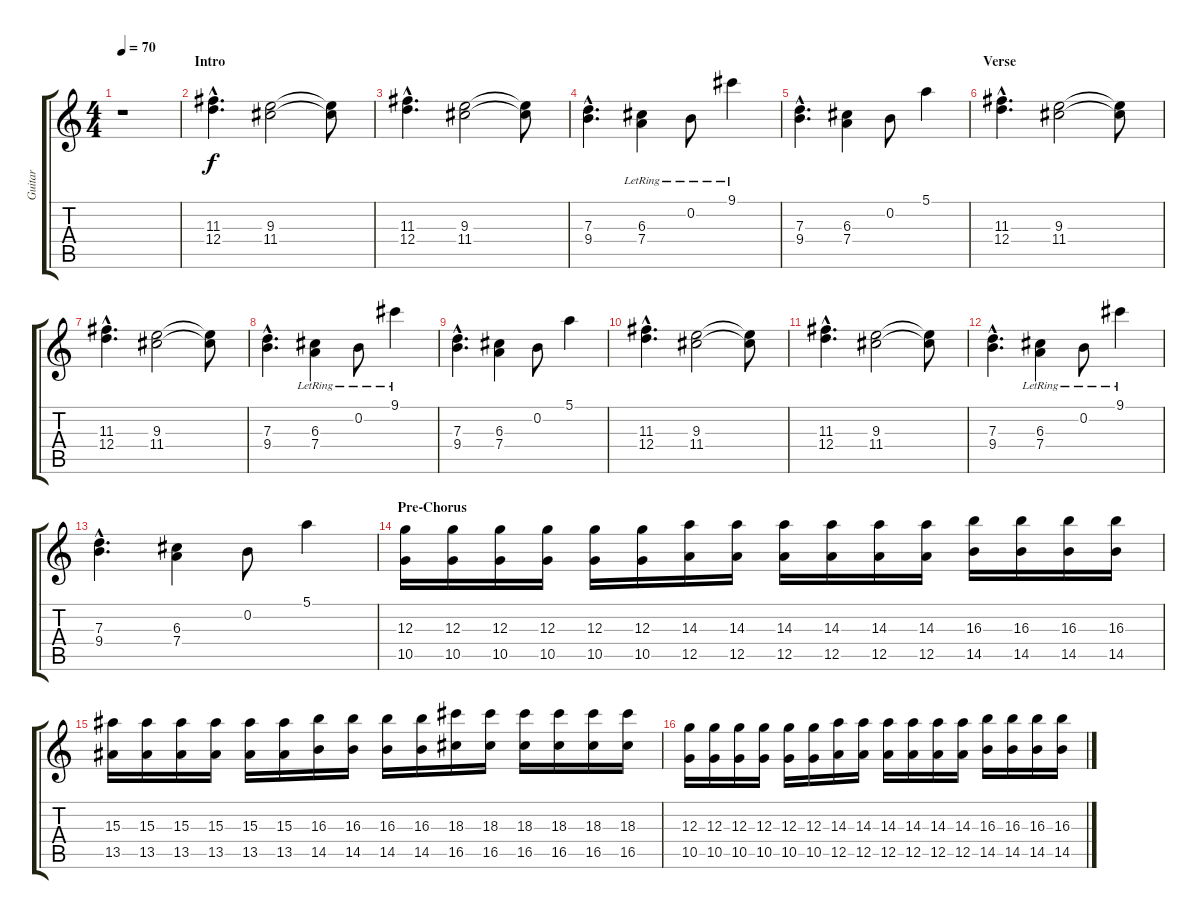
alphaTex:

\track ("Guitar" "Guitar") {instrument electricguitarjazz}
\staff {score tabs}
\tuning (E4 B3 G3 D3 A2 E2) {hide}
\ts (4 4)
\tempo 70
\clef g2
\ks c
r.1{dy f instrument electricguitarjazz} |
\section ("" "Intro")
(11.3{hac} 12.4{hac}).4{d} (9.3 11.4).2 (9.3{t} 11.4{t}).8 |
(11.3{hac} 12.4{hac}).4{d} (9.3 11.4).2 (9.3{t} 11.4{t}).8 |
(7.3{hac} 9.4{hac}).4{d} (6.3{lr} 7.4{lr}).4 0.2{lr}.8 9.1{lr}.4 |
(7.3{hac} 9.4{hac}).4{d} (6.3 7.4).4 0.2.8 5.1.4 |
\section ("" "Verse")
(11.3{hac} 12.4{hac}).4{d} (9.3 11.4).2 (9.3{t} 11.4{t}).8 |
(11.3{hac} 12.4{hac}).4{d} (9.3 11.4).2 (9.3{t} 11.4{t}).8 |
(7.3{hac} 9.4{hac}).4{d} (6.3{lr} 7.4{lr}).4 0.2{lr}.8 9.1{lr}.4 |
(7.3{hac} 9.4{hac}).4{d} (6.3 7.4).4 0.2.8 5.1.4 |
(11.3{hac} 12.4{hac}).4{d} (9.3 11.4).2 (9.3{t} 11.4{t}).8 |
(11.3{hac} 12.4{hac}).4{d} (9.3 11.4).2 (9.3{t} 11.4{t}).8 |
(7.3{hac} 9.4{hac}).4{d} (6.3{lr} 7.4{lr}).4 0.2{lr}.8 9.1{lr}.4 |
(7.3{hac} 9.4{hac}).4{d} (6.3 7.4).4 0.2.8 5.1.4 |
\section ("" "Pre-Chorus")
(12.3 10.5).16{volume 9 instrument distortionguitar} (12.3 10.5).16 (12.3 10.5).16 (12.3 10.5).16 (12.3 10.5).16 (12.3 10.5).16 (14.3 12.5).16 (14.3 12.5).16 (14.3 12.5).16 (14.3 12.5).16 (14.3 12.5).16 (14.3 12.5).16 (16.3 14.5).16 (16.3 14.5).16 (16.3 14.5).16 (16.3 14.5).16 |
(15.3 13.5).16 (15.3 13.5).16 (15.3 13.5).16 (15.3 13.5).16 (15.3 13.5).16 (15.3 13.5).16 (16.3 14.5).16 (16.3 14.5).16 (16.3 14.5).16 (16.3 14.5).16 (18.3 16.5).16 (18.3 16.5).16 (18.3 16.5).16 (18.3 16.5).16 (18.3 16.5).16 (18.3 16.5).16 |
(12.3 10.5).16 (12.3 10.5).16 (12.3 10.5).16 (12.3 10.5).16 (12.3 10.5).16 (12.3 10.5).16 (14.3 12.5).16 (14.3 12.5).16 (14.3 12.5).16 (14.3 12.5).16 (14.3 12.5).16 (14.3 12.5).16 (16.3 14.5).16 (16.3 14.5).16 (16.3 14.5).16 (16.3 14.5).16
